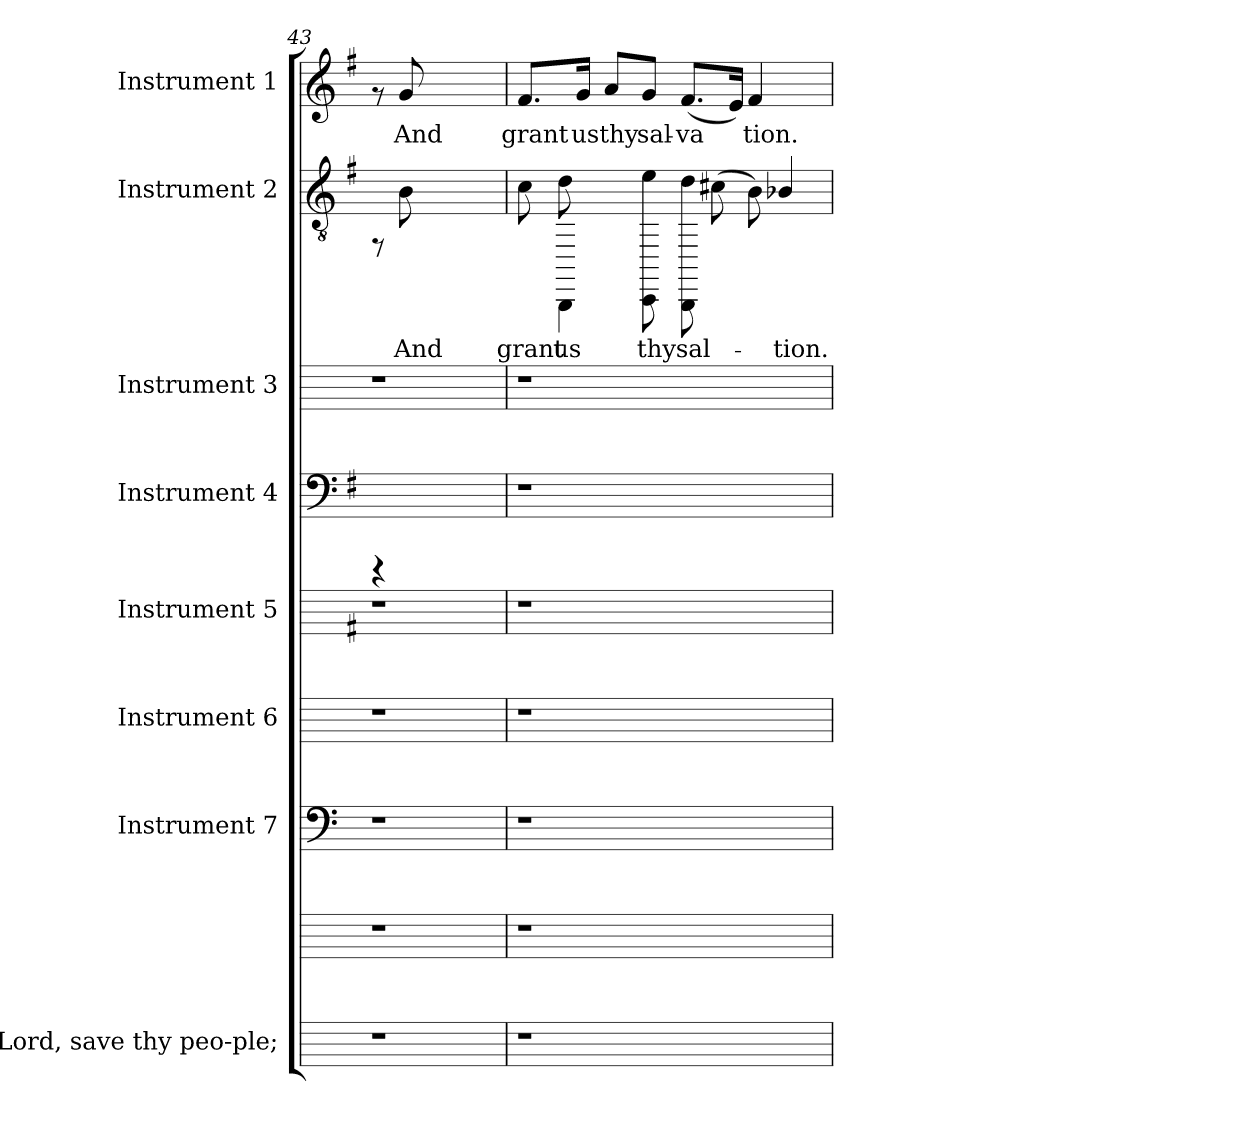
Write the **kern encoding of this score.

**kern	**kern	**kern	**kern	**kern	**kern	**kern	**kern	**text	**kern	**text
*part9	*part8	*part7	*part6	*part5	*part4	*part3	*part2	*part2	*part1	*part1
*staff9	*staff8	*staff7	*staff6	*staff5	*staff4	*staff3	*staff2	*staff2	*staff1	*staff1
*I"O Lord, save thy peo-ple;	*	*I"Instrument 7	*I"Instrument 6	*I"Instrument 5	*I"Instrument 4	*I"Instrument 3	*I"Instrument 2	*	*I"Instrument 1	*
!!LO:LB:g=z
*	*	*clefF4	*	*	*clefF4	*	*clefGv2	*	*clefG2	*
*	*	*	*	*ITrd-3c-5	*	*	*ITrd-3c-5	*	*ITrd-3c-5	*
*k[]	*k[]	*k[]	*k[]	*k[]	*k[f#]	*k[]	*k[]	*	*k[]	*
*C:	*C:	*C:	*C:	*C:	*G:	*C:	*C:	*	*C:	*
=43	=43	=43	=43	=43	=43	=43	=43	=43	=43	=43
1r	1r	1r	1r	1r	4rCCC	1r	8rFF	.	8rf	.
!	!	!	!	!	!	!	!	!LO:LY:b:cj	!	!LO:LY:b:cj
.	.	.	.	.	.	.	8e\	And	8cc/	And
.	.	.	.	.	2.ryy	.	2.ryy	.	2.ryy	.
=44	=44	=44	=44	=44	=44	=44	=44	=44	=44	=44
!	!	!	!	!	!	!	!	!LO:LY:b:cj	!	!LO:LY:b:cj
*	*	*	*	*	*	*	*^	*	*	*
1r	1r	1r	1r	1r	1r	1r	8f\L	8ryy	grant	8.b/L	grant
!	!	!	!	!	!	!	!	!	!LO:LY:b:cj	!	!
.	.	.	.	.	.	.	4EEE\	8g\	us	.	.
!	!	!	!	!	!	!	!	!	!	!	!LO:LY:b:cj
.	.	.	.	.	.	.	.	.	.	16cc/J	us
!	!	!	!	!	!	!	!	!	!	!	!LO:LY:b:cj
.	.	.	.	.	.	.	.	2..ryy	.	8dd/L	thy
!	!	!	!	!	!	!	!	!	!LO:LY:b:cj	!	!LO:LY:b:cj
.	.	.	.	.	.	.	8a\ 8FFF\L	.	thy	8cc/J	sal-
!	!	!	!	!	!	!	!	!	!LO:LY:b:cj	!	!LO:LY:b:cj
.	.	.	.	.	.	.	8g\ 8EEE\	.	sal-	(<8.b/L	-va-
.	.	.	.	.	.	.	(>8f#X\	.	.	.	.
!	!	!	!	!	!	!	!	!	!	!	!LO:LY:b:cj
.	.	.	.	.	.	.	.	.	.	16a/J)	--
!	!	!	!	!	!	!	!	!	!	!	!LO:LY:b:cj
.	.	.	.	.	.	.	8e\J)	.	.	4b/	-tion.
!	!	!	!	!	!	!	!	!	!LO:LY:b:cj	!	!
.	.	.	.	.	.	.	4e-X/	.	-tion.	.	.
8ryy	8ryy	8ryy	8ryy	8ryy	8ryy	8ryy	.	.	.	8ryy	.
*	*	*	*	*	*	*	*v	*v	*	*	*
=	=	=!	=	=!	=!	=!	=!	=!	=!	=!
*-	*-	*-	*-	*-	*-	*-	*-	*-	*-	*-
